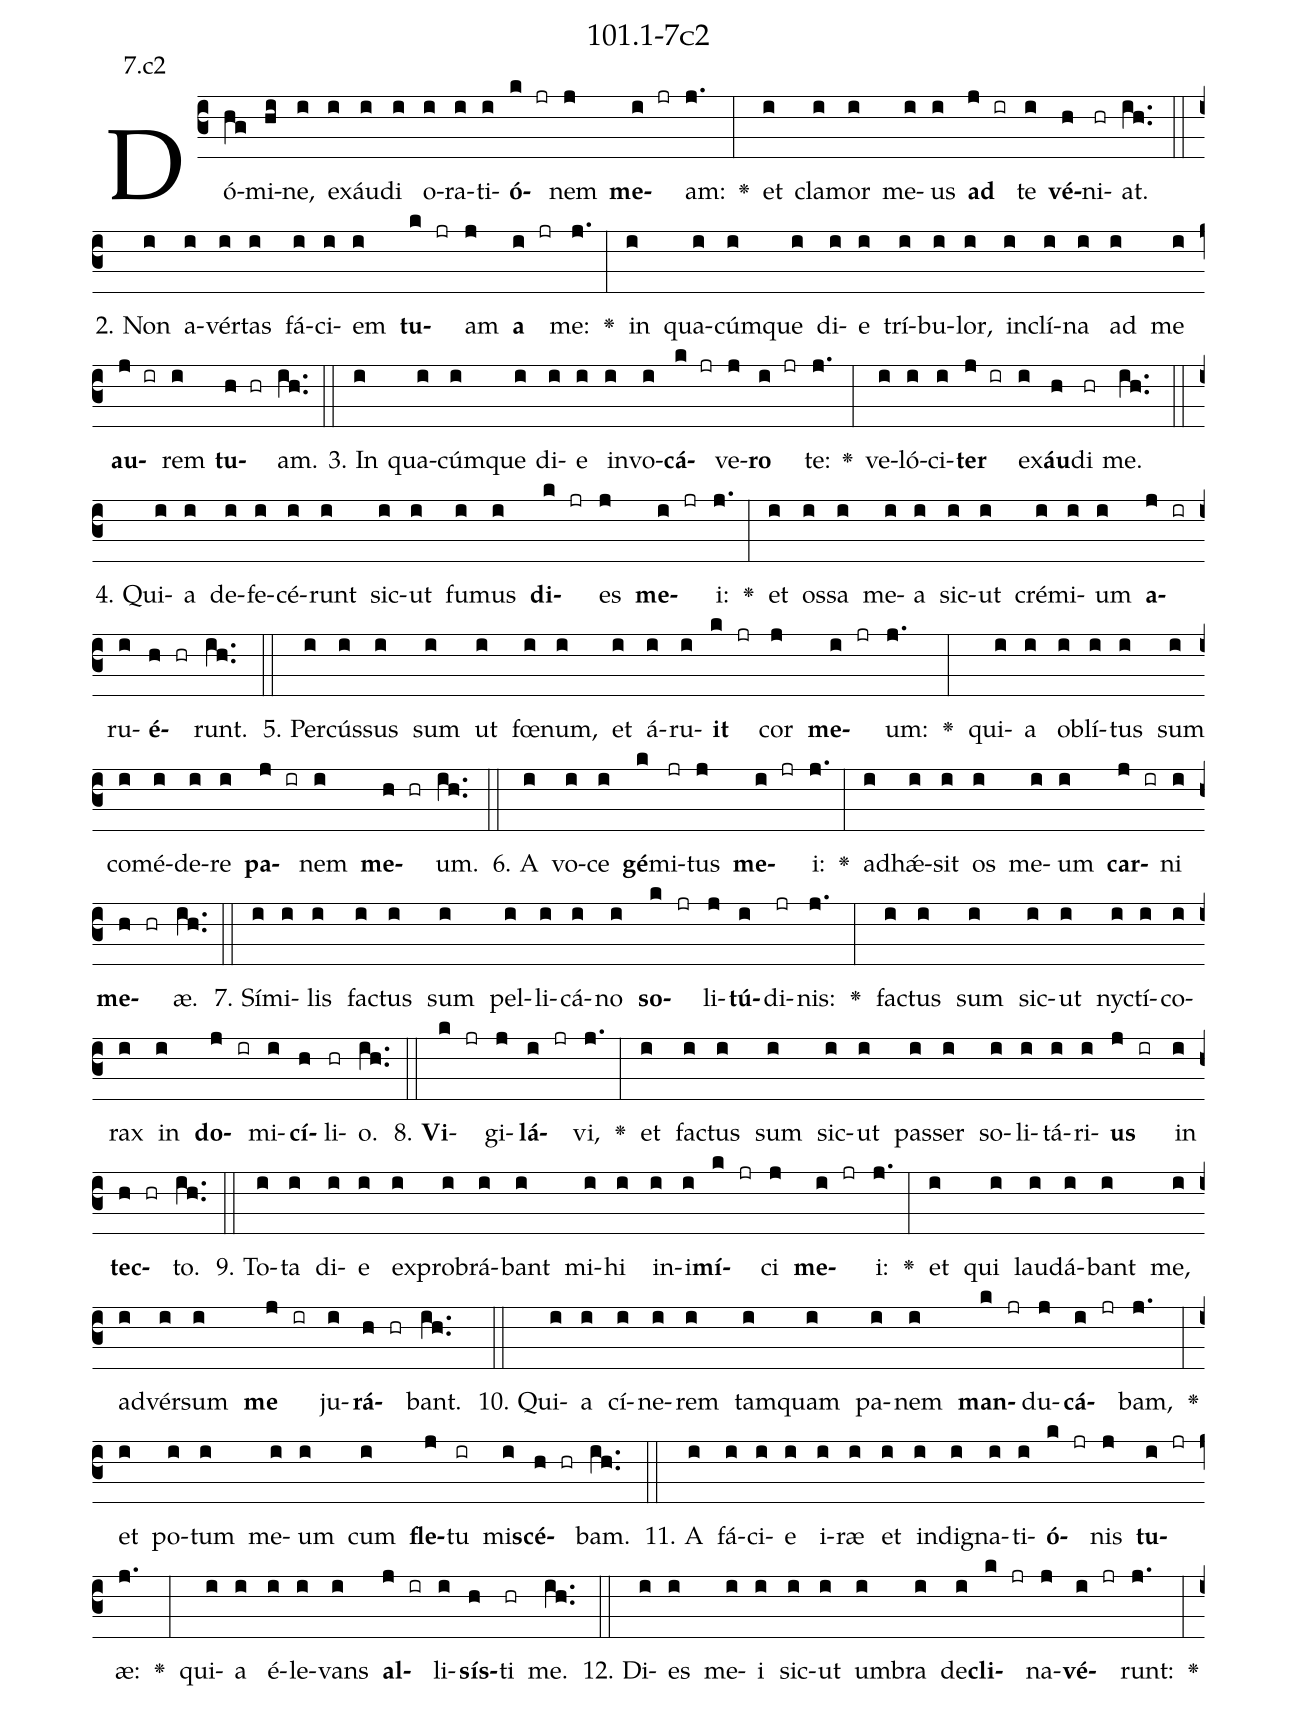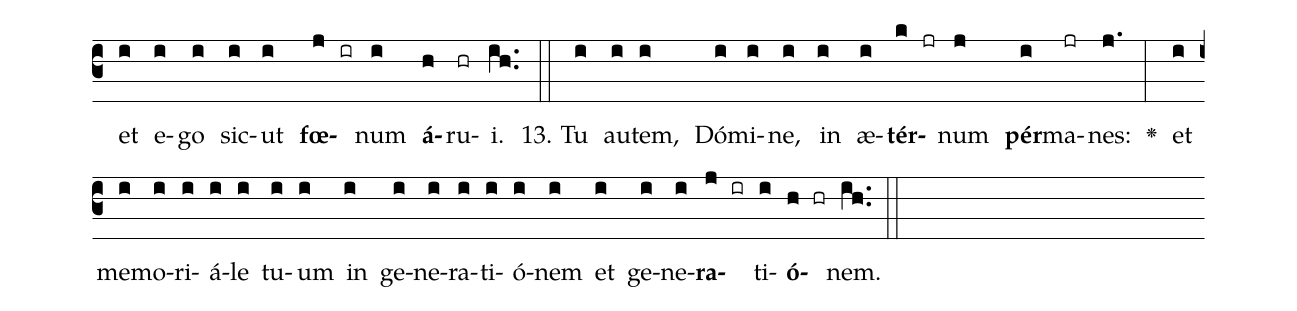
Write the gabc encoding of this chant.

name: 101.1-7c2;
annotation: 7.c2;
%%
(c3)Dó(hg)mi(hi)ne,(i) ex(i)áu(i)di(i) o(i)ra(i)ti(i)<b>ó</b>(k jr)nem(j) <b>me</b>(i jr)am:(j.) <v>\greheightstar</v>(:) et(i) cla(i)mor(i) me(i)us(i) <b>ad</b>(j ir) te(i) <b>vé</b>(h)ni(hr)at.(ih..) (::)
2. Non(i) a(i)vér(i)tas(i) fá(i)ci(i)em(i) <b>tu</b>(k jr)am(j) <b>a</b>(i jr) me:(j.) <v>\greheightstar</v>(:) in(i) qua(i)cúm(i)que(i) di(i)e(i) trí(i)bu(i)lor,(i) in(i)clí(i)na(i) ad(i) me(i) <b>au</b>(j ir)rem(i) <b>tu</b>(h hr)am.(ih..) (::)
3. In(i) qua(i)cúm(i)que(i) di(i)e(i) in(i)vo(i)<b>cá</b>(k jr)ve(j)<b>ro</b>(i jr) te:(j.) <v>\greheightstar</v>(:) ve(i)ló(i)ci(i)<b>ter</b>(j ir) ex(i)<b>áu</b>(h)di(hr) me.(ih..) (::)
4. Qui(i)a(i) de(i)fe(i)cé(i)runt(i) sic(i)ut(i) fu(i)mus(i) <b>di</b>(k jr)es(j) <b>me</b>(i jr)i:(j.) <v>\greheightstar</v>(:) et(i) os(i)sa(i) me(i)a(i) sic(i)ut(i) cré(i)mi(i)um(i) <b>a</b>(j ir)ru(i)<b>é</b>(h hr)runt.(ih..) (::)
5. Per(i)cús(i)sus(i) sum(i) ut(i) fœ(i)num,(i) et(i) á(i)ru(i)<b>it</b>(k jr) cor(j) <b>me</b>(i jr)um:(j.) <v>\greheightstar</v>(:) qui(i)a(i) ob(i)lí(i)tus(i) sum(i) com(i)é(i)de(i)re(i) <b>pa</b>(j ir)nem(i) <b>me</b>(h hr)um.(ih..) (::)
6. A(i) vo(i)ce(i) <b>gé</b>(k)mi(jr)tus(j) <b>me</b>(i jr)i:(j.) <v>\greheightstar</v>(:) ad(i)hǽ(i)sit(i) os(i) me(i)um(i) <b>car</b>(j ir)ni(i) <b>me</b>(h hr)æ.(ih..) (::)
7. Sí(i)mi(i)lis(i) fac(i)tus(i) sum(i) pel(i)li(i)cá(i)no(i) <b>so</b>(k jr)li(j)<b>tú</b>(i)di(jr)nis:(j.) <v>\greheightstar</v>(:) fac(i)tus(i) sum(i) sic(i)ut(i) nyc(i)tí(i)co(i)rax(i) in(i) <b>do</b>(j ir)mi(i)<b>cí</b>(h)li(hr)o.(ih..) (::)
8. <b>Vi</b>(k jr)gi(j)<b>lá</b>(i jr)vi,(j.) <v>\greheightstar</v>(:) et(i) fac(i)tus(i) sum(i) sic(i)ut(i) pas(i)ser(i) so(i)li(i)tá(i)ri(i)<b>us</b>(j ir) in(i) <b>tec</b>(h hr)to.(ih..) (::)
9. To(i)ta(i) di(i)e(i) ex(i)pro(i)brá(i)bant(i) mi(i)hi(i) in(i)i(i)<b>mí</b>(k jr)ci(j) <b>me</b>(i jr)i:(j.) <v>\greheightstar</v>(:) et(i) qui(i) lau(i)dá(i)bant(i) me,(i) ad(i)vér(i)sum(i) <b>me</b>(j ir) ju(i)<b>rá</b>(h hr)bant.(ih..) (::)
10. Qui(i)a(i) cí(i)ne(i)rem(i) tam(i)quam(i) pa(i)nem(i) <b>man</b>(k jr)du(j)<b>cá</b>(i jr)bam,(j.) <v>\greheightstar</v>(:) et(i) po(i)tum(i) me(i)um(i) cum(i) <b>fle</b>(j)tu(ir) mi(i)<b>scé</b>(h hr)bam.(ih..) (::)
11. A(i) fá(i)ci(i)e(i) i(i)ræ(i) et(i) in(i)di(i)gna(i)ti(i)<b>ó</b>(k jr)nis(j) <b>tu</b>(i jr)æ:(j.) <v>\greheightstar</v>(:) qui(i)a(i) é(i)le(i)vans(i) <b>al</b>(j ir)li(i)<b>sís</b>(h)ti(hr) me.(ih..) (::)
12. Di(i)es(i) me(i)i(i) sic(i)ut(i) um(i)bra(i) de(i)<b>cli</b>(k jr)na(j)<b>vé</b>(i jr)runt:(j.) <v>\greheightstar</v>(:) et(i) e(i)go(i) sic(i)ut(i) <b>fœ</b>(j ir)num(i) <b>á</b>(h)ru(hr)i.(ih..) (::)
13. Tu(i) au(i)tem,(i) Dó(i)mi(i)ne,(i) in(i) æ(i)<b>tér</b>(k jr)num(j) <b>pér</b>(i)ma(jr)nes:(j.) <v>\greheightstar</v>(:) et(i) me(i)mo(i)ri(i)á(i)le(i) tu(i)um(i) in(i) ge(i)ne(i)ra(i)ti(i)ó(i)nem(i) et(i) ge(i)ne(i)<b>ra</b>(j ir)ti(i)<b>ó</b>(h hr)nem.(ih..) (::)
